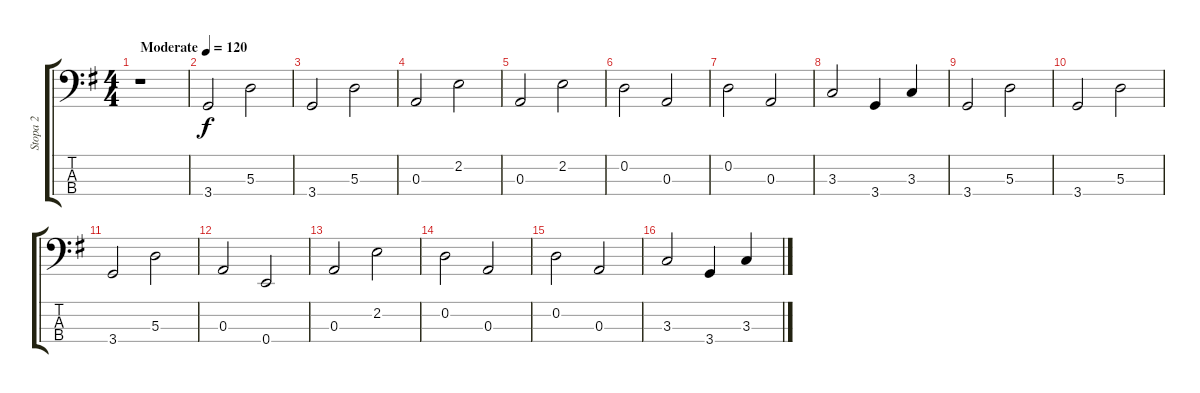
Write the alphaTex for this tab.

\track ("Stopa 2" "Stopa 2") {instrument electricbassfinger}
\staff {score tabs}
\tuning (G2 D2 A1 E1) {hide}
\ts (4 4)
\tempo (120 "Moderate")
\clef f4
\ks g
r.1{dy f instrument electricbassfinger} |
3.4.2 5.3.2 |
3.4.2 5.3.2 |
0.3.2 2.2.2 |
0.3.2 2.2.2 |
0.2.2 0.3.2 |
0.2.2 0.3.2 |
3.3.2 3.4.4 3.3.4 |
3.4.2 5.3.2 |
3.4.2 5.3.2 |
3.4.2 5.3.2 |
0.3.2 0.4.2 |
0.3.2 2.2.2 |
0.2.2 0.3.2 |
0.2.2 0.3.2 |
3.3.2 3.4.4 3.3.4
